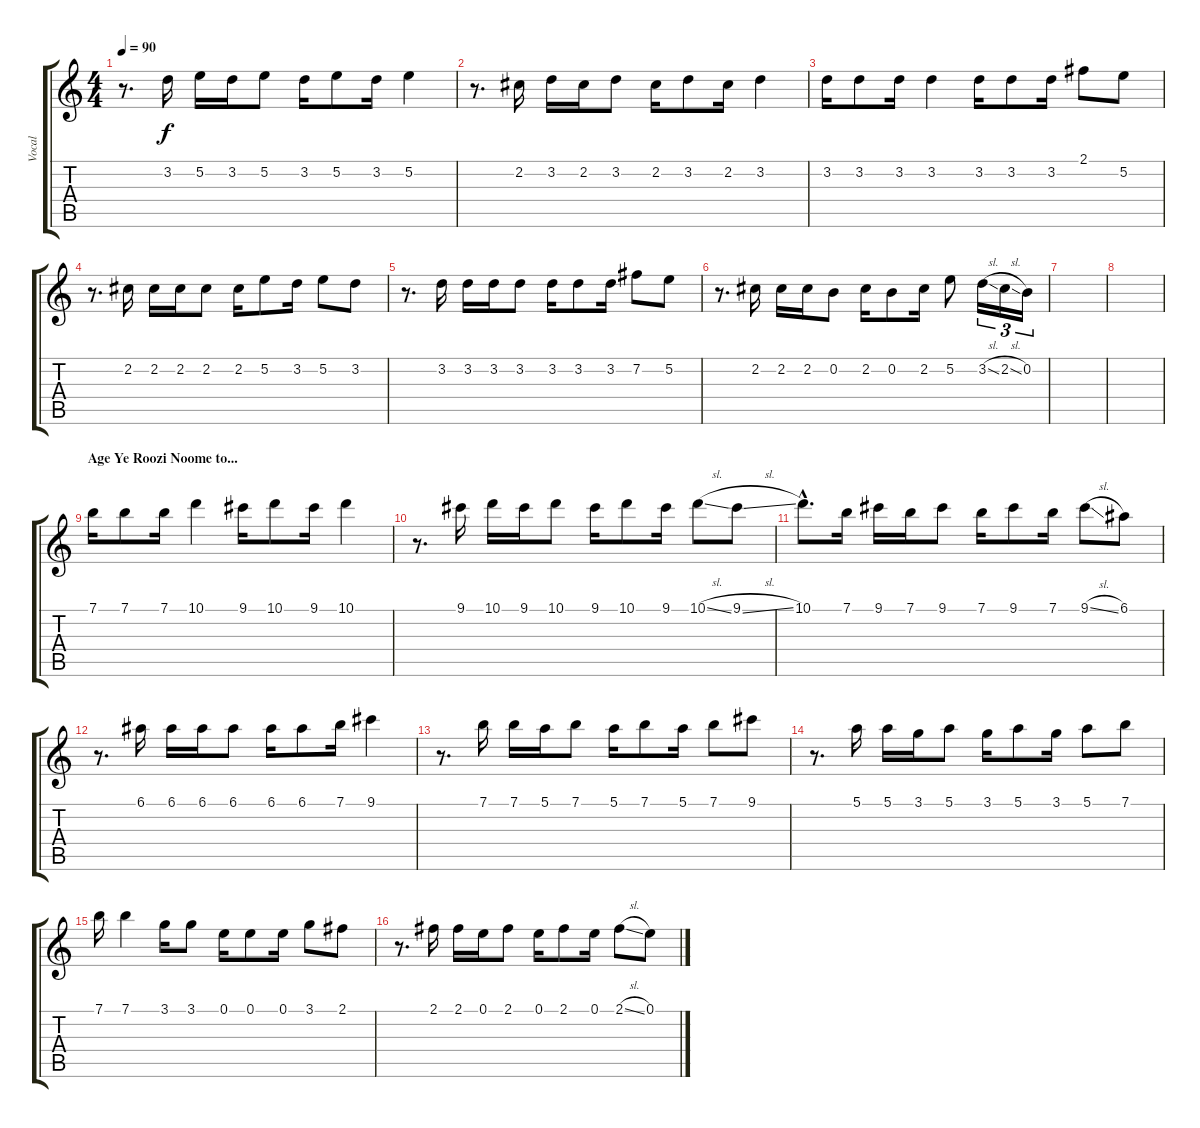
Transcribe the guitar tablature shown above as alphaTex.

\track ("Vocal" "Vocal") {instrument electricguitarjazz}
\staff {score tabs}
\tuning (E4 B3 G3 D3 A2 E2) {hide}
\ts (4 4)
\tempo 90
\clef g2
\ks c
r.8{d dy f} 3.2.16 5.2.16 3.2.16 5.2.8 3.2.16 5.2.8 3.2.16 5.2.4 |
r.8{d} 2.2.16 3.2.16 2.2.16 3.2.8 2.2.16 3.2.8 2.2.16 3.2.4 |
3.2.16 3.2.8 3.2.16 3.2.4 3.2.16 3.2.8 3.2.16 2.1.8 5.2.8 |
r.8{d} 2.2.16 2.2.16 2.2.16 2.2.8 2.2.16 5.2.8 3.2.16 5.2.8 3.2.8 |
r.8{d} 3.2.16 3.2.16 3.2.16 3.2.8 3.2.16 3.2.8 3.2.16 7.2.8 5.2.8 |
r.8{d} 2.2.16 2.2.16 2.2.16 0.2.8 2.2.16 0.2.8 2.2.16 5.2.8 3.2{sl}.16{tu (3 2)} 2.2{sl}.16{tu (3 2)} 0.2.16{tu (3 2)} |
|
|
\section ("" "Age Ye Roozi Noome to...")
7.1.16 7.1.8 7.1.16 10.1.4 9.1.16 10.1.8 9.1.16 10.1.4 |
r.8{d} 9.1.16 10.1.16 9.1.16 10.1.8 9.1.16 10.1.8 9.1.16 10.1{sl}.8 9.1{sl}.8 |
10.1{hac}.8{d} 7.1.16 9.1.16 7.1.16 9.1.8 7.1.16 9.1.8 7.1.16 9.1{sl}.8 6.1.8 |
r.8{d} 6.1.16 6.1.16 6.1.16 6.1.8 6.1.16 6.1.8 7.1.16 9.1.4 |
r.8{d} 7.1.16 7.1.16 5.1.16 7.1.8 5.1.16 7.1.8 5.1.16 7.1.8 9.1.8 |
r.8{d} 5.1.16 5.1.16 3.1.16 5.1.8 3.1.16 5.1.8 3.1.16 5.1.8 7.1.8 |
7.1.16 7.1.4 3.1.16 3.1.8 0.1.16 0.1.8 0.1.16 3.1.8 2.1.8 |
r.8{d} 2.1.16 2.1.16 0.1.16 2.1.8 0.1.16 2.1.8 0.1.16 2.1{sl}.8 0.1.8
